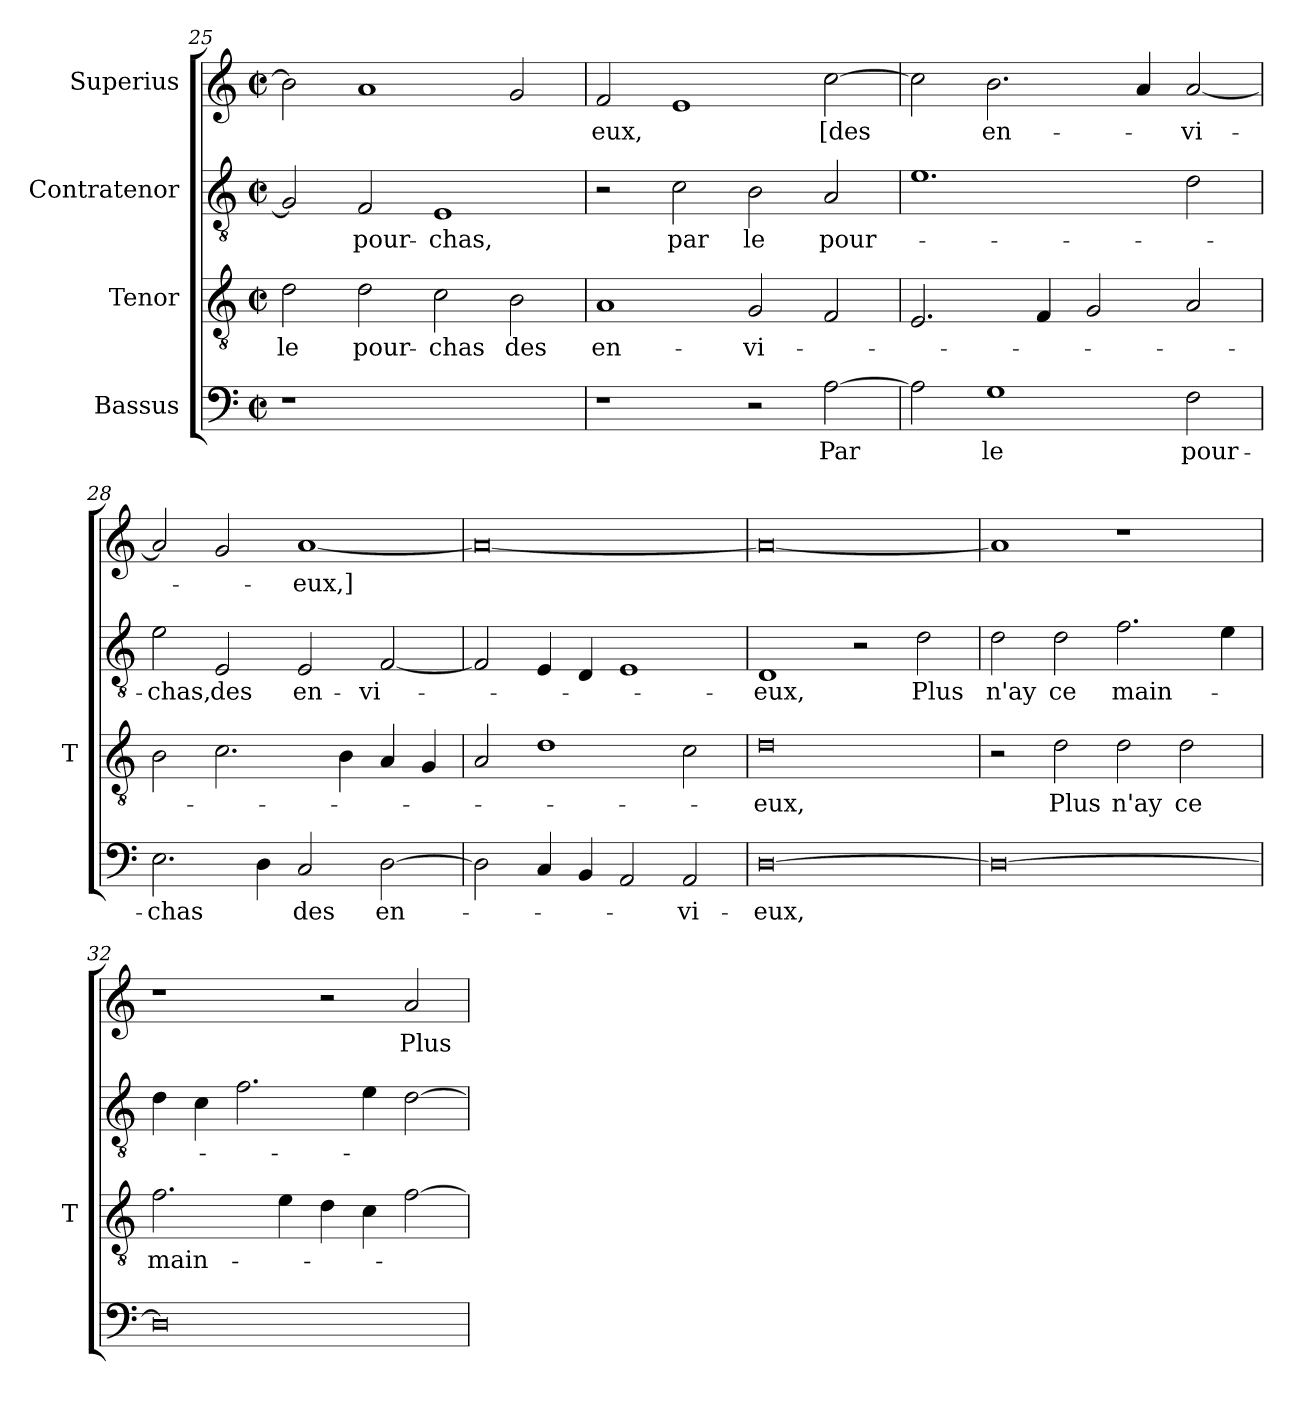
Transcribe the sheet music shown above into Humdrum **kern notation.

**kern	**text	**kern	**text	**kern	**text	**kern	**text
*part4	*part4	*part3	*part3	*part2	*part2	*part1	*part1
*staff4	*staff4	*staff3	*staff3	*staff2	*staff2	*staff1	*staff1
*I"Bassus	*	*I"Tenor	*	*I"Contratenor	*	*I"Superius	*
*	*	*I'T	*	*	*	*	*
*clefF4	*	*clefGv2	*	*clefGv2	*	*clefG2	*
*k[]	*	*k[]	*	*k[]	*	*k[]	*
*C:	*	*C:	*	*C:	*	*C:	*
*M2/2	*	*M2/2	*	*M2/2	*	*M2/2	*
*met(c|)	*	*met(c|)	*	*met(c|)	*	*met(c|)	*
=25	=25	=25	=25	=25	=25	=25	=25
1r	.	2d	-le	2G]	.	2b]	.
.	.	2d	pour-	2F	pour-	1a	.
1ryy	.	2c	-chas	1E	-chas,	.	.
.	.	2B	-des	.	.	2g	.
=26	=26	=26	=26	=26	=26	=26	=26
1r	.	1A	en-	2r	.	2f	-eux,
.	.	.	.	2c	-par	1e	.
2r	.	2G	vi-	2B	-le	.	.
[2A	-Par	2F	.	2A	pour-	[2cc	-[des
!!LO:LB:g=z
=27	=27	=27	=27	=27	=27	=27	=27
2A]	.	2.E	.	1.e	.	2cc]	.
1G	-le	.	.	.	.	2.b	en-
.	.	4F	.	.	.	.	.
.	.	2G	.	.	.	.	.
.	.	.	.	.	.	4a	.
2F	pour-	2A	.	2d	.	[2a	vi-
=28	=28	=28	=28	=28	=28	=28	=28
2.E	-chas	2B	.	2e	-chas,	2a]	.
.	.	2.c	.	2E	-des	2g	.
4D	.	.	.	.	.	.	.
2C	-des	.	.	2E	en-	[1a	-eux,]
.	.	4B	.	.	.	.	.
[2D	en-	4A	.	[2F	vi-	.	.
.	.	4G	.	.	.	.	.
=29	=29	=29	=29	=29	=29	=29	=29
2D]	.	2A	.	2F]	.	0a_	.
4C	.	1d	.	4E	.	.	.
4BB	.	.	.	4D	.	.	.
2AA	.	.	.	1E	.	.	.
2AA	vi-	2c	.	.	.	.	.
=30	=30	=30	=30	=30	=30	=30	=30
[0D	-eux,	0d	-eux,	1D	-eux,	0a_	.
.	.	.	.	2r	.	.	.
.	.	.	.	2d	-Plus	.	.
=31	=31	=31	=31	=31	=31	=31	=31
0D_	.	2r	.	2d	-n'ay	1a]	.
.	.	2d	-Plus	2d	-ce	.	.
.	.	2d	-n'ay	2.f	main-	1r	.
.	.	2d	-ce	.	.	.	.
.	.	.	.	4e	.	.	.
!!LO:PB:g=z
=32	=32	=32	=32	=32	=32	=32	=32
0D]	.	2.f	main-	4d	.	1r	.
.	.	.	.	4c	.	.	.
.	.	.	.	2.f	.	.	.
.	.	4e	.	.	.	.	.
.	.	4d	.	.	.	2r	.
.	.	4c	.	4e	.	.	.
.	.	[2f	.	[2d	.	2a	-Plus
=	=	=	=	=	=	=	=
*-	*-	*-	*-	*-	*-	*-	*-
